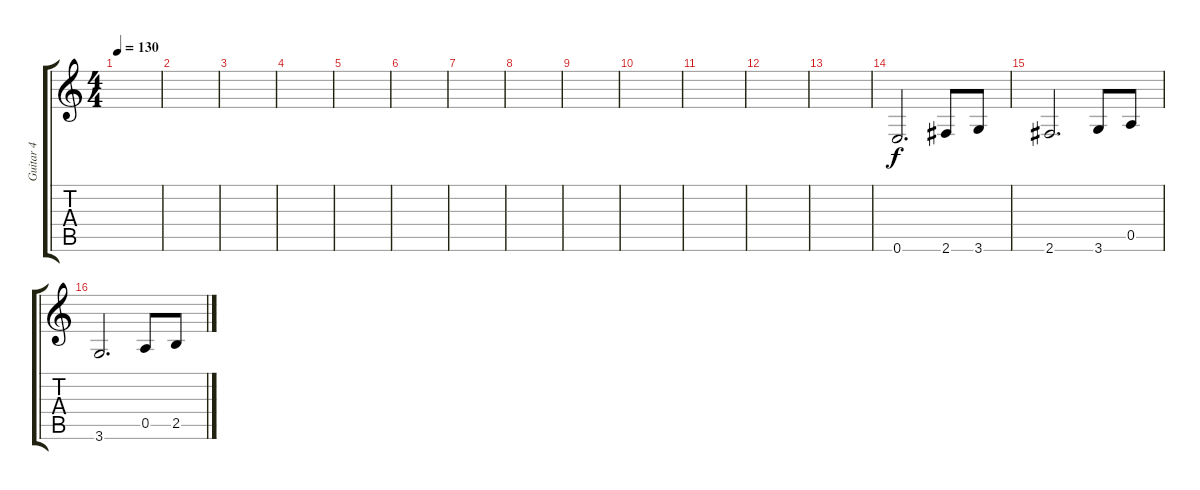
\track ("Guitar 4" "Guitar 4") {instrument distortionguitar}
\staff {score tabs}
\tuning (E4 B3 G3 D3 A2 E2) {hide}
\ts (4 4)
\tempo 130
\clef g2
\ks c
|
|
|
|
|
|
|
|
|
|
|
|
|
0.6.2{d} 2.6.8 3.6.8 |
2.6.2{d} 3.6.8 0.5.8 |
3.6.2{d} 0.5.8 2.5.8
